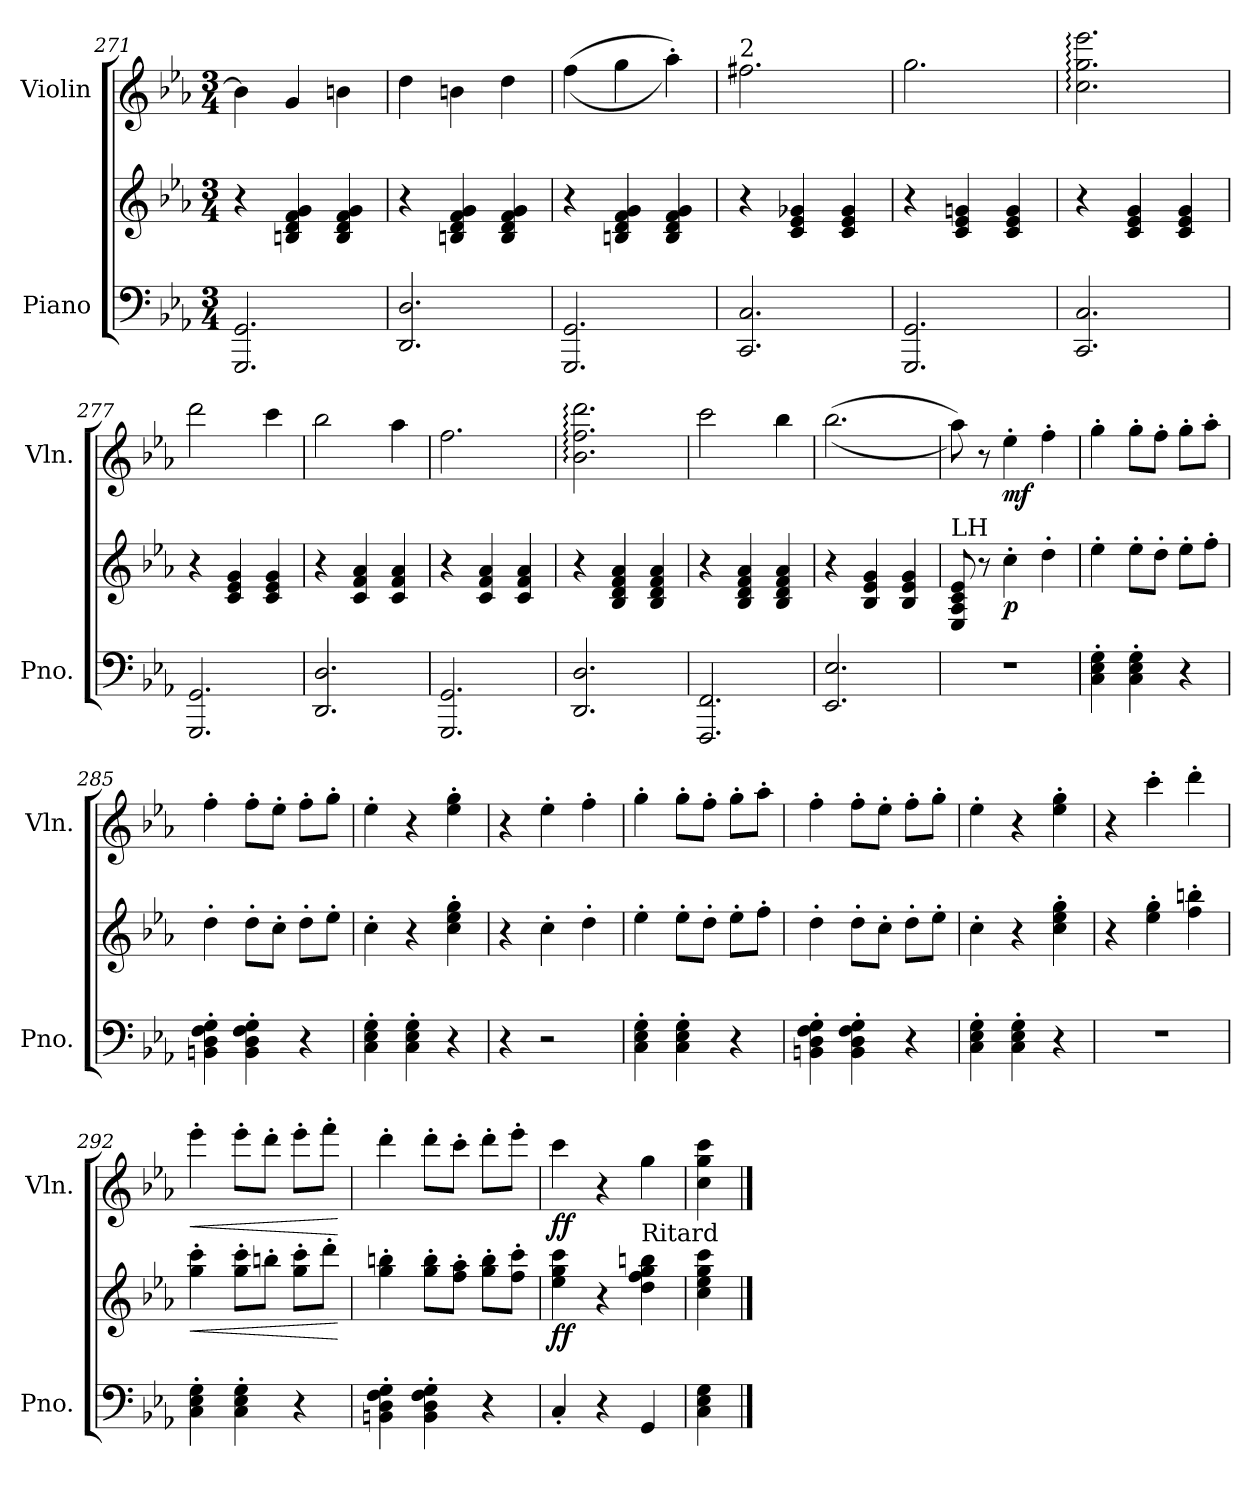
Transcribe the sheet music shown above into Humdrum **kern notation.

**kern	**kern	**dynam	**kern	**dynam
*part2	*part2	*part2	*part1	*part1
*staff3	*staff2	*staff2/3	*staff1	*staff1
*I"Piano	*	*	*I"Violin	*
*I'Pno.	*	*	*I'Vln.	*
*clefF4	*clefG2	*	*clefG2	*
*k[b-e-a-]	*k[b-e-a-]	*	*k[b-e-a-]	*
*M3/4	*M3/4	*	*M3/4	*
=271	=271	=271	=271	=271
2.GGG/ 2.GG/	4r	.	4b\]	.
.	4Bn/ 4d/ 4f/ 4g/	.	4g/	.
.	4B/ 4d/ 4f/ 4g/	.	4bn\	.
=272	=272	=272	=272	=272
2.DD/ 2.D/	4r	.	4dd\	.
.	4Bn/ 4d/ 4f/ 4g/	.	4bn\	.
.	4B/ 4d/ 4f/ 4g/	.	4dd\	.
!!LO:LB:g=z
=273	=273	=273	=273	=273
2.GGG/ 2.GG/	4r	.	((4ff\	.
.	4Bn/ 4d/ 4f/ 4g/	.	4gg\	.
.	4B/ 4d/ 4f/ 4g/	.	4aa-'\))	.
=274	=274	=274	=274	=274
!	!	!	!LO:TX:a:t=2	!
2.CC/ 2.C/	4r	.	2.ff#X\	.
.	4c/ 4e-/ 4g-X/	.	.	.
.	4c/ 4e-/ 4g-/	.	.	.
=275	=275	=275	=275	=275
2.GGG/ 2.GG/	4r	.	2.gg\	.
.	4c/ 4e-/ 4gn/	.	.	.
.	4c/ 4e-/ 4g/	.	.	.
=276	=276	=276	=276	=276
2.CC/ 2.C/	4r	.	2.cc\: 2.gg\: 2.eee-\:	.
.	4c/ 4e-/ 4g/	.	.	.
.	4c/ 4e-/ 4g/	.	.	.
=277	=277	=277	=277	=277
2.GGG/ 2.GG/	4r	.	2ddd\	.
.	4c/ 4e-/ 4g/	.	.	.
.	4c/ 4e-/ 4g/	.	4ccc\	.
=278	=278	=278	=278	=278
2.DD/ 2.D/	4r	.	2bb-\	.
.	4c/ 4f/ 4a-/	.	.	.
.	4c/ 4f/ 4a-/	.	4aa-\	.
=279	=279	=279	=279	=279
2.GGG/ 2.GG/	4r	.	2.ff\	.
.	4c/ 4f/ 4a-/	.	.	.
.	4c/ 4f/ 4a-/	.	.	.
=280	=280	=280	=280	=280
2.DD/ 2.D/	4r	.	2.b-\: 2.ff\: 2.ddd\:	.
.	4B-/ 4d/ 4f/ 4a-/	.	.	.
.	4B-/ 4d/ 4f/ 4a-/	.	.	.
=281	=281	=281	=281	=281
2.FFF/ 2.FF/	4r	.	2ccc\	.
.	4B-/ 4d/ 4f/ 4a-/	.	.	.
.	4B-/ 4d/ 4f/ 4a-/	.	4bb-\	.
!!LO:LB:g=z
=282	=282	=282	=282	=282
2.EE-/ 2.E-/	4r	.	((2.bb-\	.
.	4B-/ 4e-/ 4g/	.	.	.
.	4B-/ 4e-/ 4g/	.	.	.
=283	=283	=283	=283	=283
!	!LO:TX:a:t=LH	!	!	!
2.r	8E-/ 8A-/ 8c/ 8e-/	.	8aa-\))	.
.	8r	.	8r	.
!	!	!LO:DY:b	!	!LO:DY:b
.	4cc'\	p	4ee-'\	mf
.	4dd'\	.	4ff'\	.
=284	=284	=284	=284	=284
4C\' 4E-\' 4G\'	4ee-'\	.	4gg'\	.
4C\' 4E-\' 4G\'	8ee-'\L	.	8gg'\L	.
.	8dd'\J	.	8ff'\J	.
4r	8ee-'\L	.	8gg'\L	.
.	8ff'\J	.	8aa-'\J	.
=285	=285	=285	=285	=285
4BBn\' 4D\' 4F\' 4G\'	4dd'\	.	4ff'\	.
4BB\' 4D\' 4F\' 4G\'	8dd'\L	.	8ff'\L	.
.	8cc'\J	.	8ee-'\J	.
4r	8dd'\L	.	8ff'\L	.
.	8ee-'\J	.	8gg'\J	.
=286	=286	=286	=286	=286
4C\' 4E-\' 4G\'	4cc'\	.	4ee-'\	.
4C\' 4E-\' 4G\'	4r	.	4r	.
4r	4cc\' 4ee-\' 4gg\'	.	4ee-\' 4gg\'	.
=287	=287	=287	=287	=287
4r	4r	.	4r	.
2r	4cc'\	.	4ee-'\	.
.	4dd'\	.	4ff'\	.
=288	=288	=288	=288	=288
4C\' 4E-\' 4G\'	4ee-'\	.	4gg'\	.
4C\' 4E-\' 4G\'	8ee-'\L	.	8gg'\L	.
.	8dd'\J	.	8ff'\J	.
4r	8ee-'\L	.	8gg'\L	.
.	8ff'\J	.	8aa-'\J	.
=289	=289	=289	=289	=289
4BBn\' 4D\' 4F\' 4G\'	4dd'\	.	4ff'\	.
4BB\' 4D\' 4F\' 4G\'	8dd'\L	.	8ff'\L	.
.	8cc'\J	.	8ee-'\J	.
4r	8dd'\L	.	8ff'\L	.
.	8ee-'\J	.	8gg'\J	.
!!LO:LB:g=z
=290	=290	=290	=290	=290
4C\' 4E-\' 4G\'	4cc'\	.	4ee-'\	.
4C\' 4E-\' 4G\'	4r	.	4r	.
4r	4cc\' 4ee-\' 4gg\'	.	4ee-\' 4gg\'	.
=291	=291	=291	=291	=291
2.r	4r	.	4r	.
.	4ee-\' 4gg\'	.	4ccc'\	.
.	4ff\' 4bbn\'	.	4ddd'\	.
=292	=292	=292	=292	=292
!	!	!LO:HP:b	!	!LO:HP:b
4C\' 4E-\' 4G\'	4gg\' 4ccc\'	<	4eee-'\	<
4C\' 4E-\' 4G\'	8gg\' 8ccc\'L	.	8eee-'\L	.
.	8bbn'\J	.	8ddd'\J	.
4r	8gg\' 8ccc\'L	.	8eee-'\L	.
.	8ddd'\J	.	8fff'\J	.
.	.	[	.	[
=293	=293	=293	=293	=293
4BBn\' 4D\' 4F\' 4G\'	4gg\' 4bbn\'	.	4ddd'\	.
4BB\' 4D\' 4F\' 4G\'	8gg\' 8bb\'L	.	8ddd'\L	.
.	8ff\' 8aa-\'J	.	8ccc'\J	.
4r	8gg\' 8bb\'L	.	8ddd'\L	.
.	8ff\' 8ccc\'J	.	8eee-'\J	.
=294	=294	=294	=294	=294
!	!	!LO:DY:b	!	!LO:DY:b
4C'/	4ee-\ 4gg\ 4ccc\	ff	4ccc\	ff
4r	4r	.	4r	.
!	!LO:TX:a:t=Ritard	!	!	!
4GG/	4dd\ 4ff\ 4gg\ 4bbn\	.	4gg\	.
=295	=295	=295	=295	=295
4C\ 4E-\ 4G\	4cc\ 4ee-\ 4gg\ 4ccc\	.	4cc\ 4gg\ 4ccc\	.
==	==	==	==	==
*-	*-	*-	*-	*-
